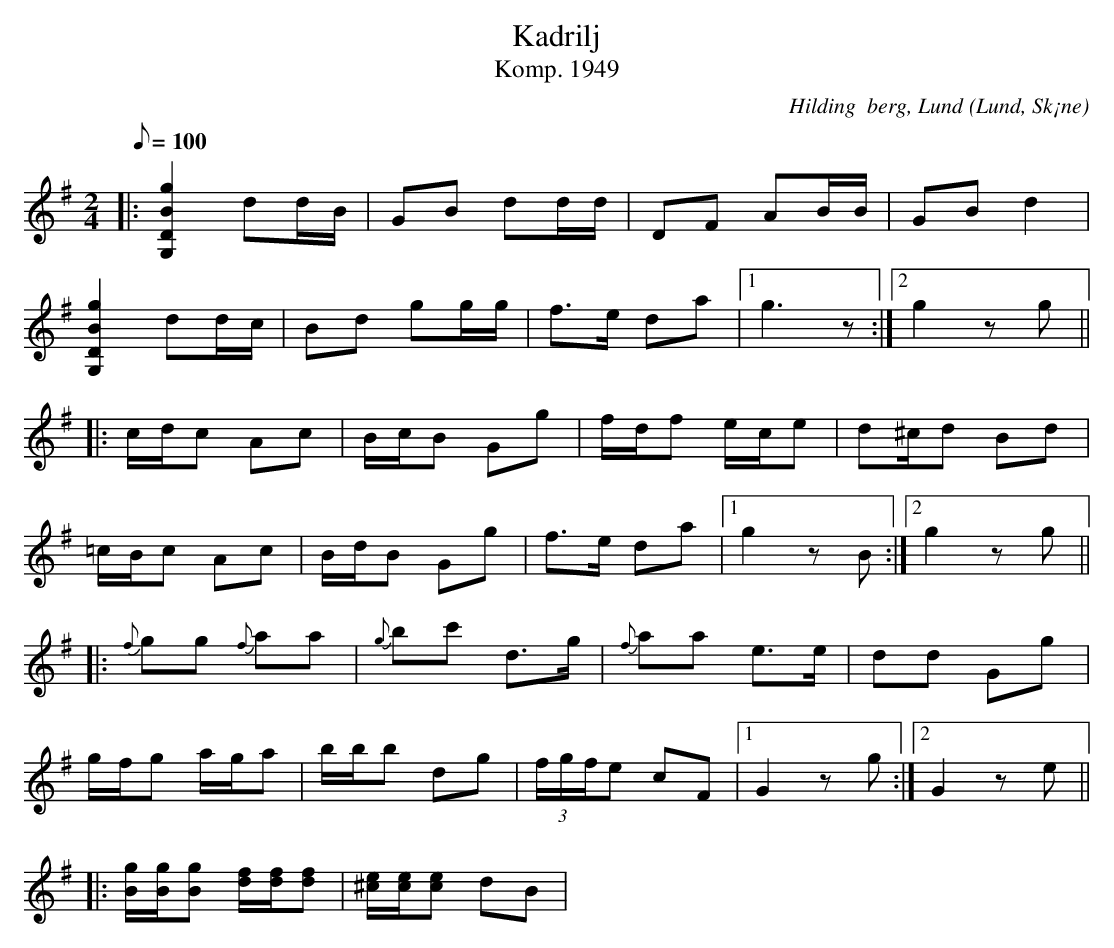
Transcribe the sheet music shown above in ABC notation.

X:1
T:Kadrilj
T:Komp. 1949
C:Hilding  berg, Lund
O:Lund, Sk¡ne
M:2/4
L:1/9
Q:1/8=100
V:1 clef=G
K:G
|: [G,2D2B2g2] dd/B/ | GB dd/d/ | DF AB/B/ | GB d2 |
[G,2D2B2g2] dd/c/ | Bd gg/g/ | f>e da |1 g3 z :|2 g2 zg ||
|: c/d/c Ac | B/c/B Gg | f/d/f e/c/e | d^c/d Bd |
=c/B/c Ac | B/d/B Gg | f>e da |1 g2 zB :|2 g2 zg ||
|: {f}gg {f}aa | {g}bc' d>g | {f}aa e>e | dd Gg |
g/f/g a/g/a | b/b/b dg | (3f/g/f/e cF |1 G2 zg :|2 G2 ze ||
|: [B/g/][B/g/][Bg] [d/f/][d/f/][df] | [^c/e/][c/e/][ce] dB |
 :|2
